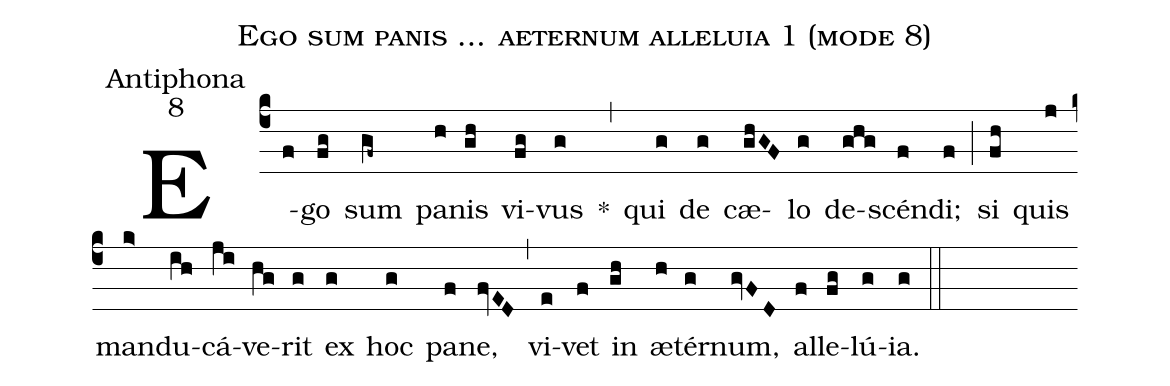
name:Ego sum panis ... aeternum alleluia 1 (mode 8);
office-part:Antiphona;
mode:8;
%%
(c4)
E(f)go(fg) sum(gf~) pa(h)nis(gh) vi(fg)vus(g) *(,)
qui(g) de(g) cæ(ghGF)lo(g) de(ghg)scén(f)di;(f) (;)
si(fh) quis(j) man(k>)du(ih)cá(ji)ve(hg)rit(g) ex(g) hoc(g) pa(f)ne,(fvED) (,)
vi(e)vet(f) in(gh) æ(h)tér(g)num,(gvFD) al(f)le(fg)lú(g)ia.(g) (::)
